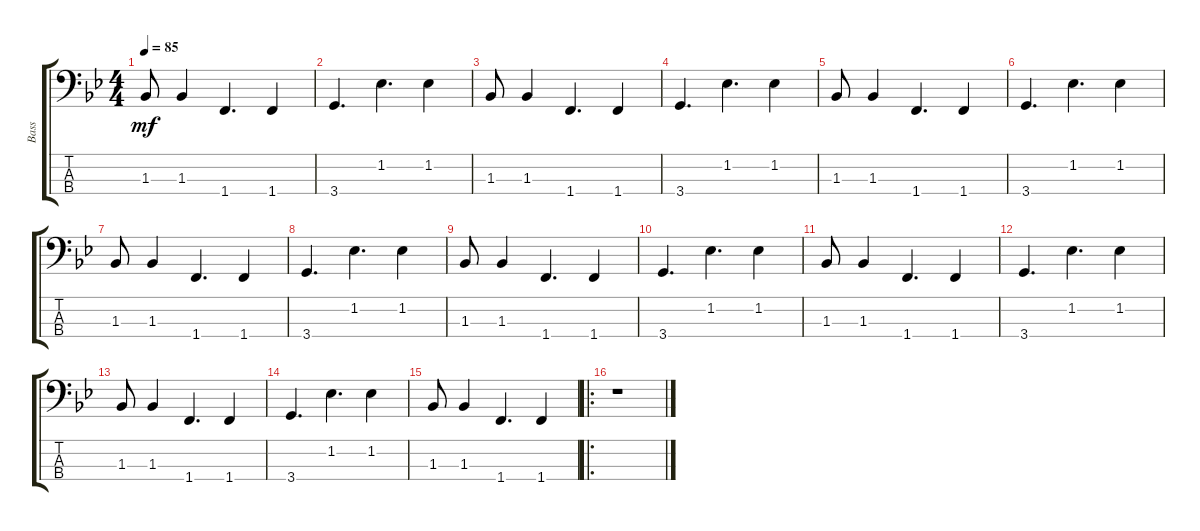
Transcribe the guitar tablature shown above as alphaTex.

\track ("Bass" "Bass") {instrument electricbassfinger}
\staff {score tabs}
\tuning (G2 D2 A1 E1) {hide}
\ts (4 4)
\tempo 85
\clef f4
\ks gminor
1.3.8{dy mf} 1.3.4 1.4.4{d} 1.4.4 |
3.4.4{d} 1.2.4{d} 1.2.4 |
1.3.8 1.3.4 1.4.4{d} 1.4.4 |
3.4.4{d} 1.2.4{d} 1.2.4 |
1.3.8 1.3.4 1.4.4{d} 1.4.4 |
3.4.4{d} 1.2.4{d} 1.2.4 |
1.3.8 1.3.4 1.4.4{d} 1.4.4 |
3.4.4{d} 1.2.4{d} 1.2.4 |
1.3.8 1.3.4 1.4.4{d} 1.4.4 |
3.4.4{d} 1.2.4{d} 1.2.4 |
1.3.8 1.3.4 1.4.4{d} 1.4.4 |
3.4.4{d} 1.2.4{d} 1.2.4 |
1.3.8 1.3.4 1.4.4{d} 1.4.4 |
3.4.4{d} 1.2.4{d} 1.2.4 |
1.3.8 1.3.4 1.4.4{d} 1.4.4 |
\ro
r.1
